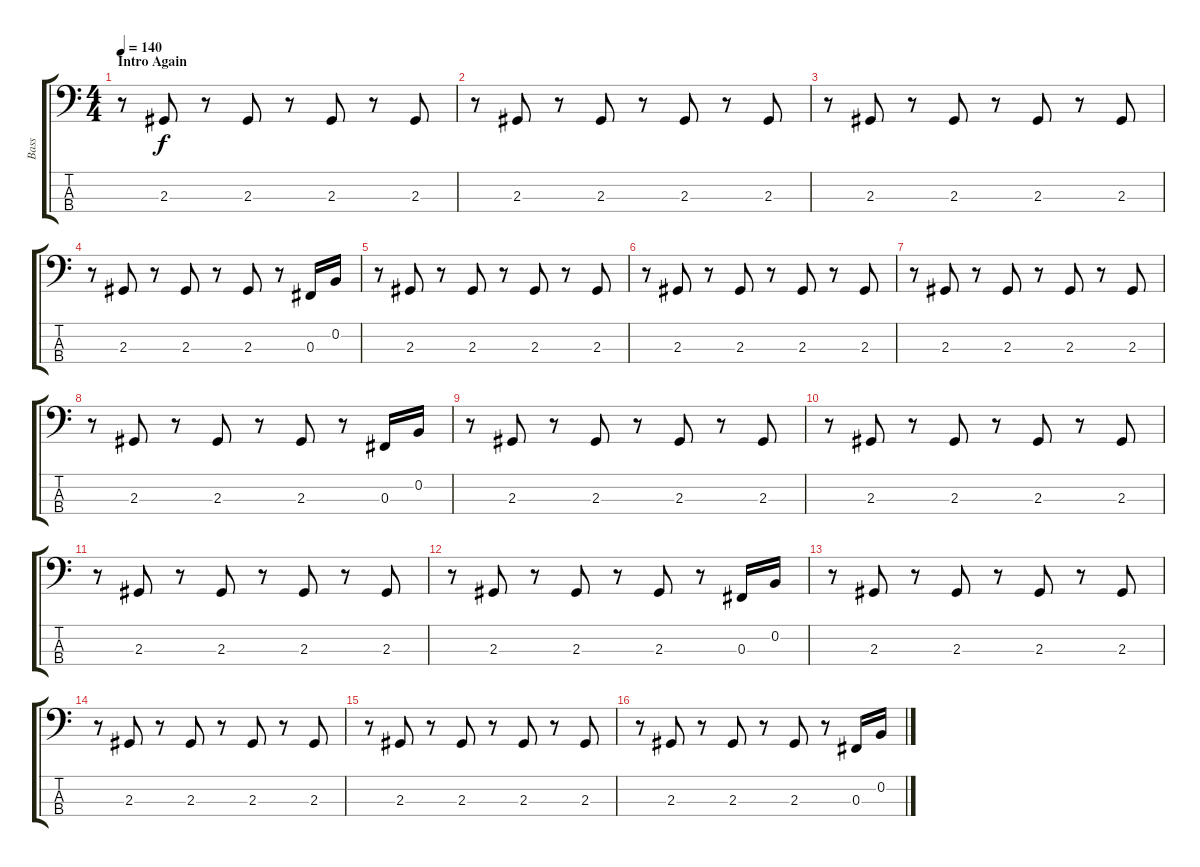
\track ("Bass" "Bass") {instrument electricbassfinger}
\staff {score tabs}
\tuning (E2 B1 Gb1 Db1) {hide}
\ts (4 4)
\section ("" "Intro Again")
\tempo 140
\clef f4
\ks c
r.8{dy f} 2.3.8 r.8 2.3.8 r.8 2.3.8 r.8 2.3.8 |
r.8 2.3.8 r.8 2.3.8 r.8 2.3.8 r.8 2.3.8 |
r.8 2.3.8 r.8 2.3.8 r.8 2.3.8 r.8 2.3.8 |
r.8 2.3.8 r.8 2.3.8 r.8 2.3.8 r.8 0.3.16 0.2.16 |
r.8 2.3.8 r.8 2.3.8 r.8 2.3.8 r.8 2.3.8 |
r.8 2.3.8 r.8 2.3.8 r.8 2.3.8 r.8 2.3.8 |
r.8 2.3.8 r.8 2.3.8 r.8 2.3.8 r.8 2.3.8 |
r.8 2.3.8 r.8 2.3.8 r.8 2.3.8 r.8 0.3.16 0.2.16 |
r.8 2.3.8 r.8 2.3.8 r.8 2.3.8 r.8 2.3.8 |
r.8 2.3.8 r.8 2.3.8 r.8 2.3.8 r.8 2.3.8 |
r.8 2.3.8 r.8 2.3.8 r.8 2.3.8 r.8 2.3.8 |
r.8 2.3.8 r.8 2.3.8 r.8 2.3.8 r.8 0.3.16 0.2.16 |
r.8 2.3.8 r.8 2.3.8 r.8 2.3.8 r.8 2.3.8 |
r.8 2.3.8 r.8 2.3.8 r.8 2.3.8 r.8 2.3.8 |
r.8 2.3.8 r.8 2.3.8 r.8 2.3.8 r.8 2.3.8 |
r.8 2.3.8 r.8 2.3.8 r.8 2.3.8 r.8 0.3.16 0.2.16
